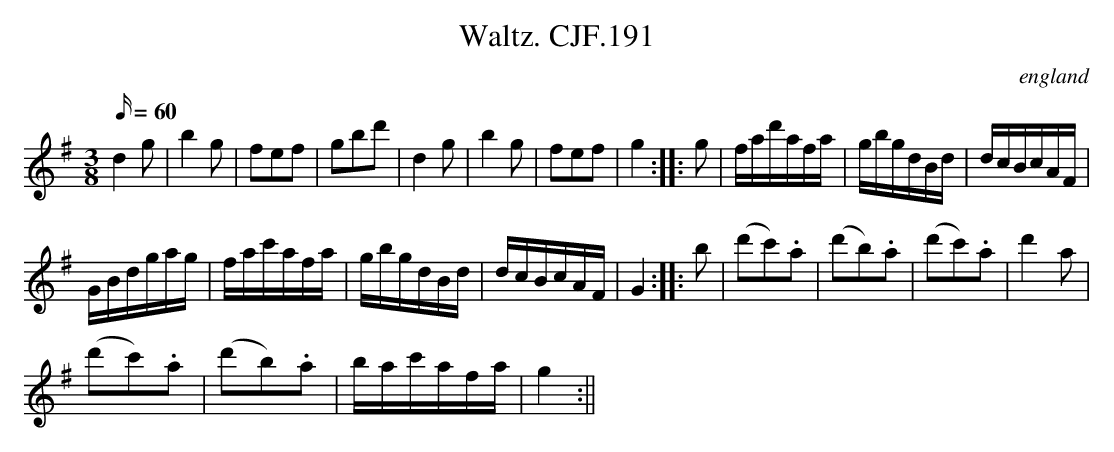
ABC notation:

X:1
T:Waltz. CJF.191
O:england
M:3/8
L:1/16
Q:60
K:G
d4g2|b4g2|f2e2f2|g2b2d'2|d4g2|b4g2|f2e2f2|\
g4:||:g2|fad'afa|gbgdBd|dcBcAF|
GBdgag|fac'afa|gbgdBd|dcBcAF|G4:||:b2|\
(d'2c'2).a2|(d'2b2).a2|(d'2c'2).a2|d'4a2|
(d'2c'2).a2|(d'2b2).a2|bac'afa|g4:||
